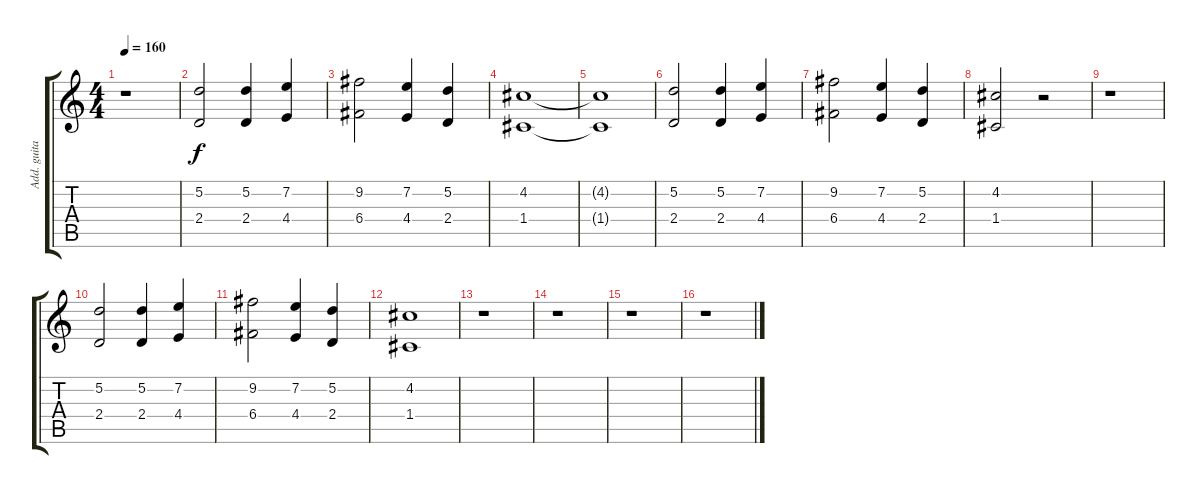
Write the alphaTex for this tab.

\track ("Add. guitar" "Add. guita") {instrument distortionguitar}
\staff {score tabs}
\tuning (D4 A3 F3 C3 G2 C2) {hide}
\ts (4 4)
\tempo 160
\clef g2
\ks c
r.1{dy f} |
(5.2 2.4).2{volume 14 balance 8 instrument stringensemble1} (5.2 2.4).4 (7.2 4.4).4 |
(9.2 6.4).2 (7.2 4.4).4 (5.2 2.4).4 |
(4.2 1.4).1 |
(4.2{t} 1.4{t}).1 |
(5.2 2.4).2{volume 14 balance 8 instrument stringensemble1} (5.2 2.4).4 (7.2 4.4).4 |
(9.2 6.4).2 (7.2 4.4).4 (5.2 2.4).4 |
(4.2 1.4).2 r.2 |
r.1 |
(5.2 2.4).2{volume 14 balance 8 instrument stringensemble1} (5.2 2.4).4 (7.2 4.4).4 |
(9.2 6.4).2 (7.2 4.4).4 (5.2 2.4).4 |
(4.2 1.4).1 |
r.1 |
r.1 |
r.1 |
r.1
